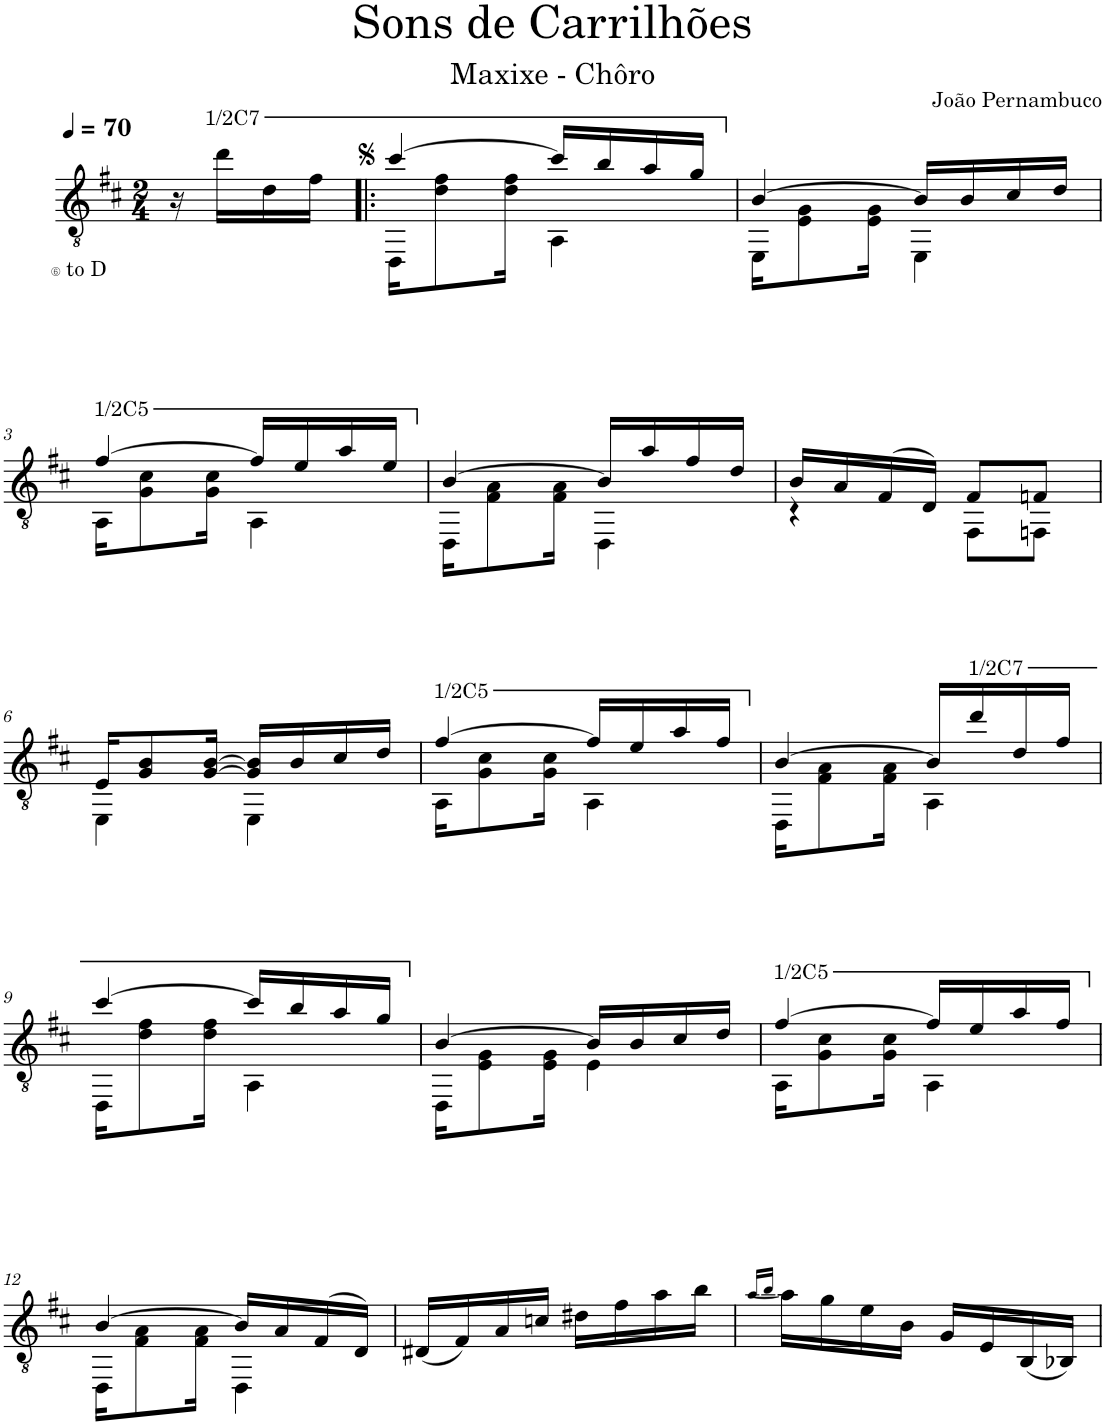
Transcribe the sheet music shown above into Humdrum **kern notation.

**kern
*part1
*staff1
*I"Classical Guitar
*I'Guit.
*clefGv2
*k[f#c#]
*M2/4
*MM70
=
!LO:TX:b:t=to D
16r
!LO:TX:a:t=1/2C7
16dd\LL
16d\
16f#\JJ
=1!|:
*^
[4cc#/	16DD\KL
.	8d\ 8f#\
.	16d\ 16f#\Jk
16cc#/LL]	4AA\
16b/	.
16a/	.
16g/JJ	.
=2	=2
[4B/	16EE\KL
.	8E\ 8G\
.	16E\ 16G\Jk
16B/LL]	4EE\
16B/	.
16c#/	.
16d/JJ	.
!!LO:LB:g=z	!!
=3	=3
!LO:TX:a:t=1/2C5	!
[4f#/	16AA\KL
.	8G\ 8c#\
.	16G\ 16c#\Jk
16f#/LL]	4AA\
16e/	.
16a/	.
16e/JJ	.
=4	=4
[4B/	16DD\KL
.	8F#\ 8A\
.	16F#\ 16A\Jk
16B/LL]	4DD\
16a/	.
16f#/	.
16d/JJ	.
=5	=5
16B/LL	4r
16A/	.
(16F#/	.
16D/JJ)	.
8F#/L	8FF#\L
8Fn/J	8FFn\J
!!LO:LB:g=z	!!
=6	=6
16E/KL	4EE\
8G/ 8B/	.
[16G/ [16B/Jk	.
16G/] 16B/]LL	4EE\
16B/	.
16c#/	.
16d/JJ	.
=7	=7
!LO:TX:a:t=1/2C5	!
[4f#/	16AA\KL
.	8G\ 8c#\
.	16G\ 16c#\Jk
16f#/LL]	4AA\
16e/	.
16a/	.
16f#/JJ	.
=8	=8
[4B/	16DD\KL
.	8F#\ 8A\
.	16F#\ 16A\Jk
16B/LL]	4AA\
!LO:TX:a:t=1/2C7	!
16dd/	.
16d/	.
16f#/JJ	.
!!LO:LB:g=z	!!
=9	=9
[4cc#/	16DD\KL
.	8d\ 8f#\
.	16d\ 16f#\Jk
16cc#/LL]	4AA\
16b/	.
16a/	.
16g/JJ	.
=10	=10
[4B/	16DD\KL
.	8E\ 8G\
.	16E\ 16G\Jk
16B/LL]	4E\
16B/	.
16c#/	.
16d/JJ	.
=11	=11
!LO:TX:a:t=1/2C5	!
[4f#/	16AA\KL
.	8G\ 8c#\
.	16G\ 16c#\Jk
16f#/LL]	4AA\
16e/	.
16a/	.
16f#/JJ	.
!!LO:LB:g=z	!!
=12	=12
[4B/	16DD\KL
.	8F#\ 8A\
.	16F#\ 16A\Jk
16B/LL]	4DD\
16A/	.
(16F#/	.
16D/JJ)	.
*v	*v
=13
(16D#X/LL
16F#/)
16A/
16cn/JJ
16d#X\LL
16f#\
16a\
16b\JJ
=14
[16qa/LL
16qb/JJ
16a\LL]
16g\
16e\
16B\JJ
16G/LL
16E/
(16BB/
16BB-X/JJ)
=
*-
